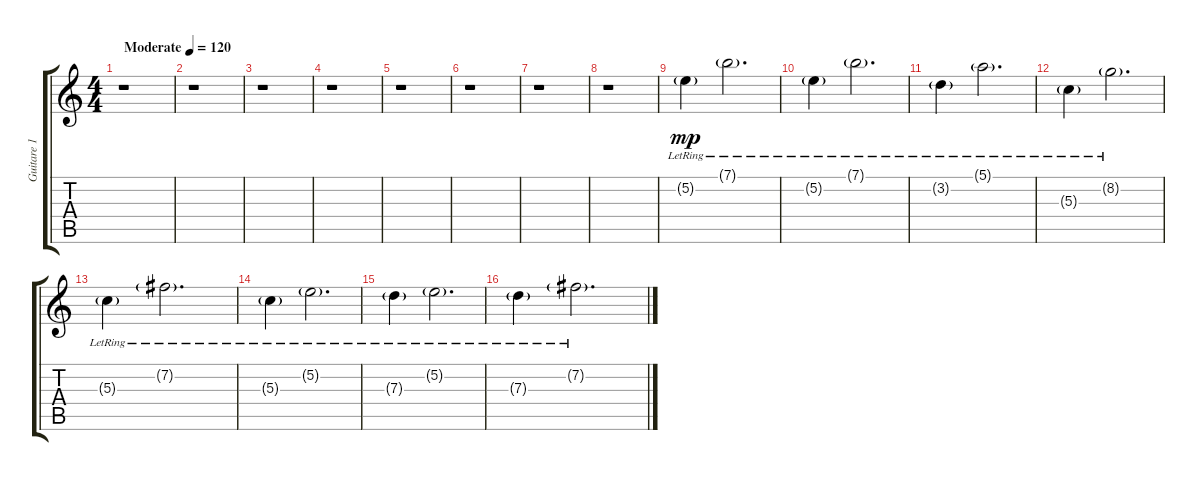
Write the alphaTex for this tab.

\track ("Guitare 1" "Guitare 1") {instrument distortionguitar}
\staff {score tabs}
\tuning (E4 B3 G3 D3 A2 D2) {hide}
\ts (4 4)
\tempo (120 "Moderate")
\tempo 60
\tempo (120 "Moderate")
\clef g2
\ks c
r.1{dy mp instrument distortionguitar} |
r.1 |
r.1 |
r.1 |
r.1 |
r.1 |
r.1 |
r.1 |
5.2{g lr}.4 7.1{g lr}.2{d} |
5.2{g lr}.4 7.1{g lr}.2{d} |
3.2{g lr}.4 5.1{g lr}.2{d} |
5.3{g lr}.4 8.2{g lr}.2{d} |
5.3{g lr}.4 7.2{g lr}.2{d} |
5.3{g lr}.4 5.2{g lr}.2{d} |
7.3{g lr}.4 5.2{g lr}.2{d} |
7.3{g lr}.4 7.2{g lr}.2{d}
